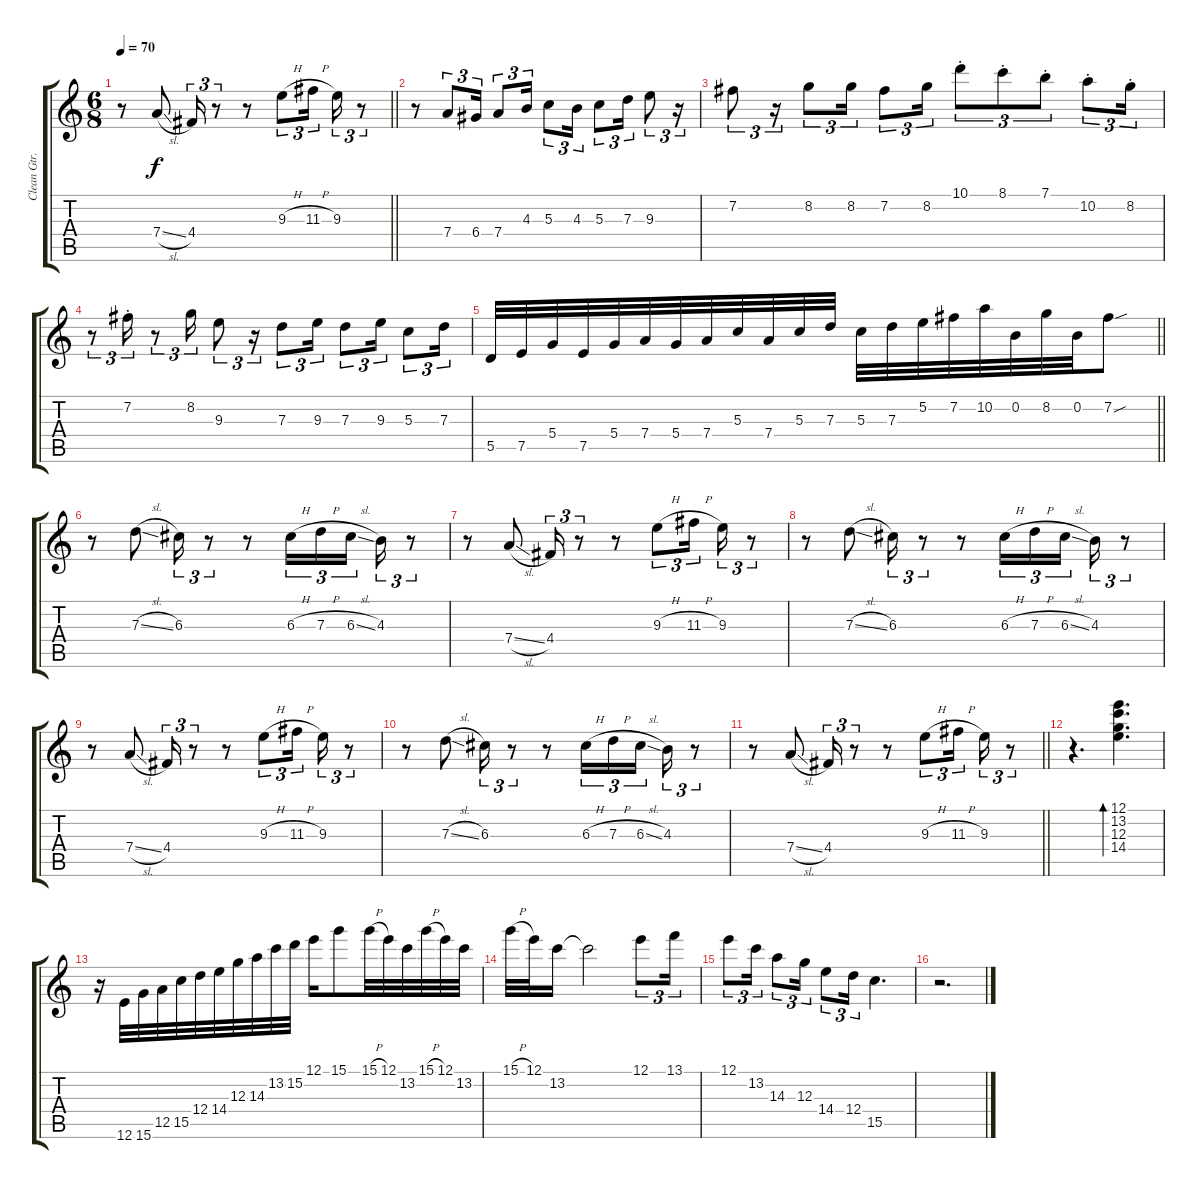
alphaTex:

\track ("Clean Gtr." "Clean Gtr.") {instrument electricguitarclean}
\staff {score tabs}
\tuning (E4 B3 G3 D3 A2 E2) {hide}
\ts (6 8)
\tempo 70
\clef g2
\barLineRight lightlight
\ks c
r.8{dy f} 7.4{sl}.8 4.4.16{tu (3 2)} r.8{tu (3 2)} r.8 9.3{h}.8{tu (3 2)} 11.3{h}.16{tu (3 2)} 9.3.16{tu (3 2)} r.8{tu (3 2)} |
\section ("" "")
r.8{balance 13} 7.4.8{tu (3 2)} 6.4.16{tu (3 2)} 7.4.8{tu (3 2)} 4.3.16{tu (3 2)} 5.3.8{tu (3 2)} 4.3.16{tu (3 2)} 5.3.8{tu (3 2)} 7.3.16{tu (3 2)} 9.3.8{tu (3 2)} r.16{tu (3 2)} |
7.2.8{tu (3 2)} r.16{tu (3 2)} 8.2.8{tu (3 2)} 8.2.16{tu (3 2)} 7.2.8{tu (3 2)} 8.2.16{tu (3 2)} 10.1{st}.8{tu (3 2)} 8.1{st}.8{tu (3 2)} 7.1{st}.8{tu (3 2)} 10.2{st}.8{tu (3 2)} 8.2{st}.16{tu (3 2)} |
r.8{tu (3 2)} 7.2{st}.16{tu (3 2)} r.8{tu (3 2)} 8.2.16{tu (3 2)} 9.3.8{tu (3 2)} r.16{tu (3 2)} 7.3.8{tu (3 2)} 9.3.16{tu (3 2)} 7.3.8{tu (3 2)} 9.3.16{tu (3 2)} 5.3.8{tu (3 2)} 7.3.16{tu (3 2)} |
\barLineRight lightlight
5.5.32 7.5.32 5.4.32 7.5.32 5.4.32 7.4.32 5.4.32 7.4.32 5.3.32 7.4.32 5.3.32 7.3.32 5.3.32 7.3.32 5.2.32 7.2.32 10.2.32 0.2.32 8.2.32 0.2.32 7.2{sou}.8 |
\section ("" "")
r.8{balance 15} 7.3{sl}.8 6.3.16{tu (3 2)} r.8{tu (3 2)} r.8 6.3{h}.16{tu (3 2)} 7.3{h}.16{tu (3 2)} 6.3{sl}.16{tu (3 2) beam splitsecondary} 4.3.16{tu (3 2)} r.8{tu (3 2)} |
r.8 7.4{sl}.8 4.4.16{tu (3 2)} r.8{tu (3 2)} r.8 9.3{h}.8{tu (3 2)} 11.3{h}.16{tu (3 2)} 9.3.16{tu (3 2)} r.8{tu (3 2)} |
r.8 7.3{sl}.8 6.3.16{tu (3 2)} r.8{tu (3 2)} r.8 6.3{h}.16{tu (3 2)} 7.3{h}.16{tu (3 2)} 6.3{sl}.16{tu (3 2) beam splitsecondary} 4.3.16{tu (3 2)} r.8{tu (3 2)} |
r.8 7.4{sl}.8 4.4.16{tu (3 2)} r.8{tu (3 2)} r.8 9.3{h}.8{tu (3 2)} 11.3{h}.16{tu (3 2)} 9.3.16{tu (3 2)} r.8{tu (3 2)} |
r.8 7.3{sl}.8 6.3.16{tu (3 2)} r.8{tu (3 2)} r.8 6.3{h}.16{tu (3 2)} 7.3{h}.16{tu (3 2)} 6.3{sl}.16{tu (3 2) beam splitsecondary} 4.3.16{tu (3 2)} r.8{tu (3 2)} |
\barLineRight lightlight
r.8 7.4{sl}.8 4.4.16{tu (3 2)} r.8{tu (3 2)} r.8 9.3{h}.8{tu (3 2)} 11.3{h}.16{tu (3 2)} 9.3.16{tu (3 2)} r.8{tu (3 2)} |
\section ("" "")
r.4{d balance 13} (12.1 13.2 12.3 14.4).4{d bd 480} |
r.16 12.6.32 15.6.32 12.5.32 15.5.32 12.4.32 14.4.32 12.3.32 14.3.32 13.2.32 15.2.32 12.1.16 15.1.8 15.1{h}.32 12.1.32 13.2.32 15.1{h}.32 12.1.32 13.2.32 |
15.1{h}.32 12.1.32 13.2.16 13.2{t}.2 12.1.8{tu (3 2)} 13.1.16{tu (3 2)} |
12.1.8{tu (3 2)} 13.2.16{tu (3 2)} 14.3.8{tu (3 2)} 12.3.16{tu (3 2)} 14.4.8{tu (3 2)} 12.4.16{tu (3 2)} 15.5.4{d} |
r.2{d}
